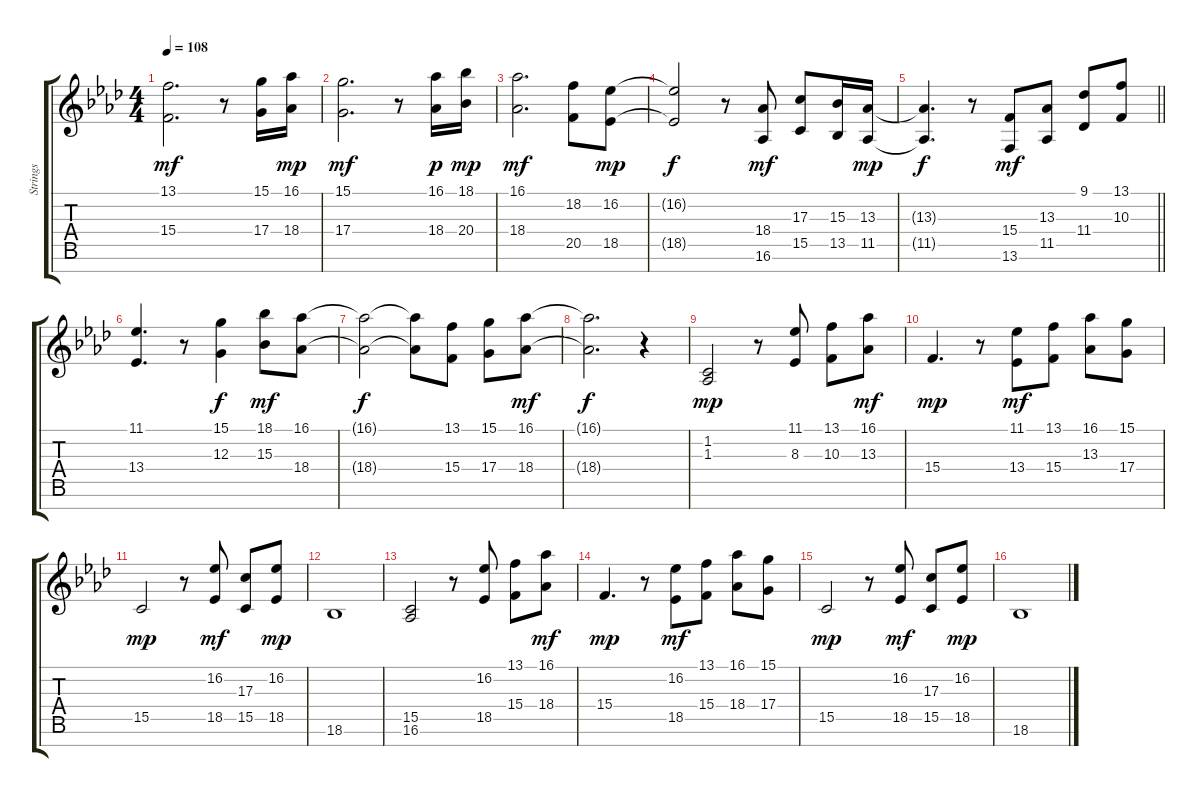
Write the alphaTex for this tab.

\track ("Strings" "Strings") {instrument stringensemble1}
\staff {score tabs}
\tuning (E4 B3 G3 D3 A2 E2 B1) {hide}
\ts (4 4)
\tempo 108
\clef g2
\ks ab
(13.1 15.4).2{d dy mf} r.8 (15.1 17.4).16 (16.1 18.4).16{dy mp} |
(15.1 17.4).2{d dy mf} r.8 (16.1 18.4).16{dy p} (18.1 20.4).16{dy mp} |
(16.1 18.4).2{d dy mf} (18.2 20.5).8 (16.2 18.5).8{dy mp} |
(16.2{t} 18.5{t}).2{dy f} r.8 (18.4 16.6).8{dy mf} (17.3 15.5).8 (15.3 13.5).16 (13.3 11.5).16{dy mp} |
\barLineRight lightlight
(13.3{t} 11.5{t}).4{d dy f} r.8 (15.4 13.6).8{dy mf} (13.3 11.5).8 (9.1 11.4).8 (13.1 10.3).8 |
(11.1 13.4).4{d} r.8 (15.1 12.3).4{dy f} (18.1 15.3).8{dy mf} (16.1 18.4).8 |
(16.1{t} 18.4{t}).2{dy f} (16.1{t} 18.4{t}).8 (13.1 15.4).8 (15.1 17.4).8 (16.1 18.4).8{dy mf} |
(16.1{t} 18.4{t}).2{d dy f} r.4 |
(1.2 1.3).2{dy mp} r.8 (11.1 8.3).8 (13.1 10.3).8 (16.1 13.3).8{dy mf} |
15.4.4{d dy mp} r.8 (11.1 13.4).8{dy mf} (13.1 15.4).8 (16.1 13.3).8 (15.1 17.4).8 |
15.5.2{dy mp} r.8 (16.2 18.5).8{dy mf} (17.3 15.5).8 (16.2 18.5).8{dy mp} |
18.6.1 |
(15.5 16.6).2 r.8 (16.2 18.5).8 (13.1 15.4).8 (16.1 18.4).8{dy mf} |
15.4.4{d dy mp} r.8 (16.2 18.5).8{dy mf} (13.1 15.4).8 (16.1 18.4).8 (15.1 17.4).8 |
15.5.2{dy mp} r.8 (16.2 18.5).8{dy mf} (17.3 15.5).8 (16.2 18.5).8{dy mp} |
18.6.1
